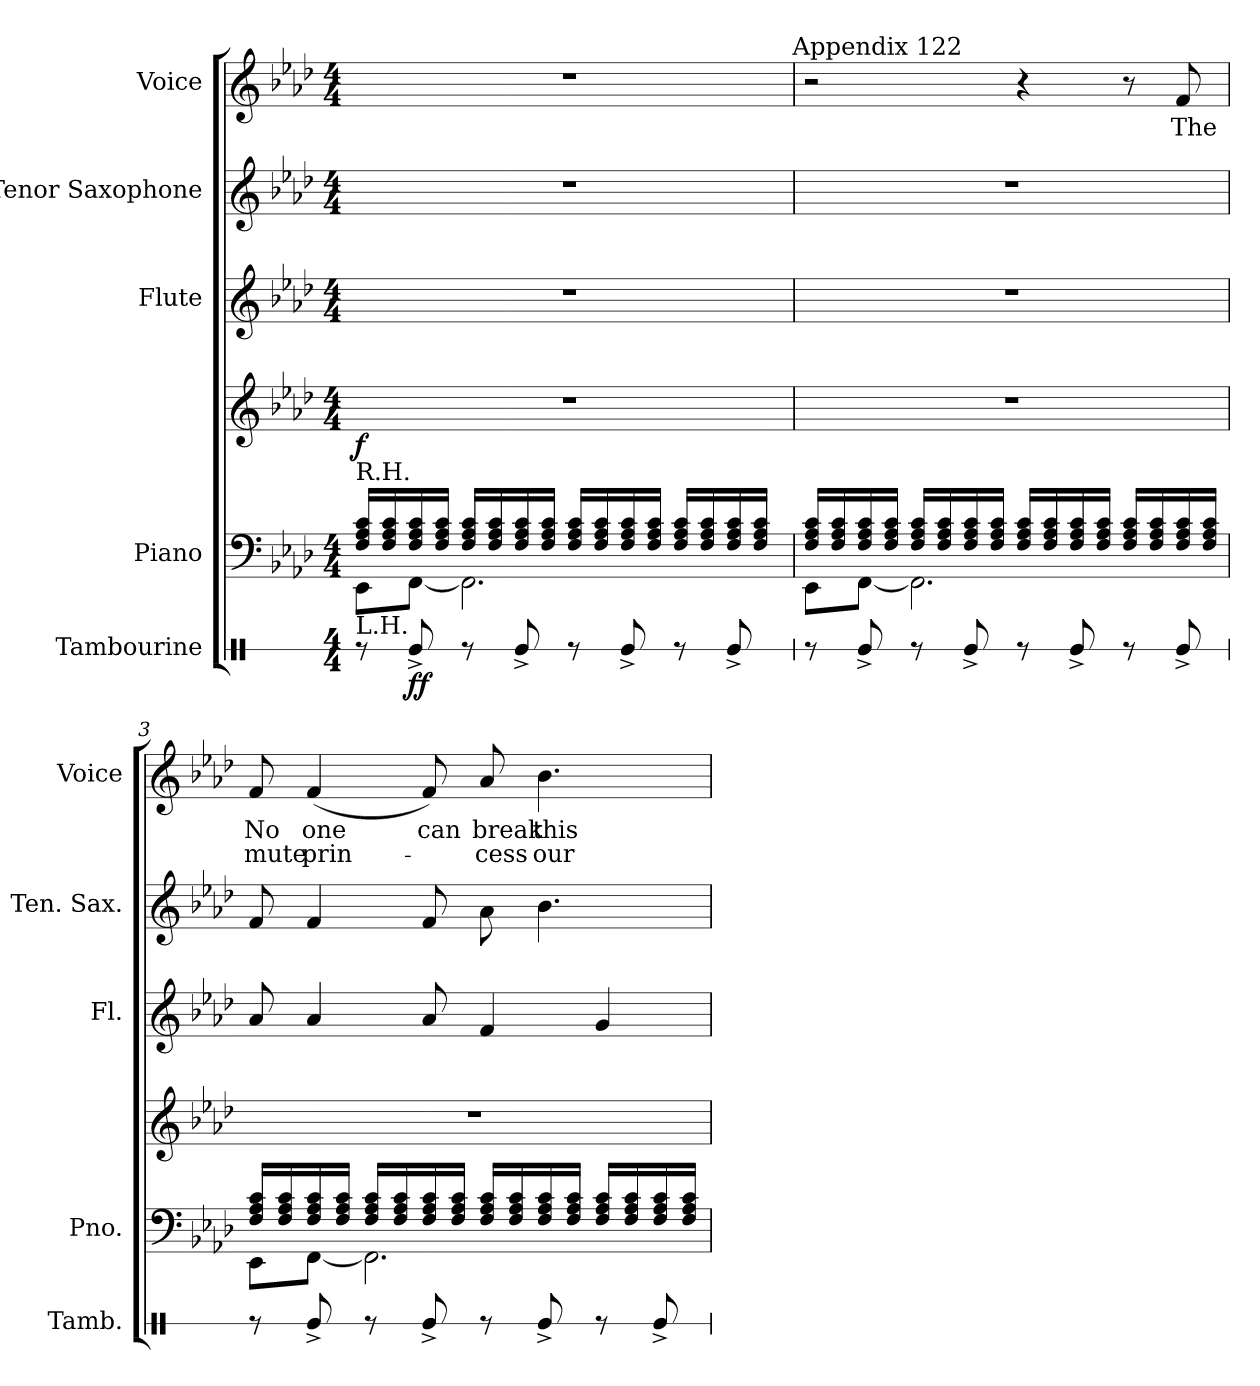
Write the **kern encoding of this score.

**kern	**dynam	**kern	**kern	**dynam	**kern	**kern	**kern	**text	**text
*part5	*part5	*part4	*part4	*part4	*part3	*part2	*part1	*part1	*part1
*staff6	*staff6	*staff5	*staff4	*staff4/5	*staff3	*staff2	*staff1	*staff1	*staff1
*I"Tambourine	*	*I"Piano	*	*	*I"Flute	*I"Tenor Saxophone	*I"Voice	*	*
*I'Tamb.	*	*I'Pno.	*	*	*I'Fl.	*I'Ten. Sax.	*I'Voice	*	*
!!LO:PB:g=z
*stria1	*	*	*	*	*	*	*	*	*
*clefX	*	*clefF4	*clefG2	*	*clefG2	*clefG2	*clefG2	*	*
*	*	*	*	*	*	*ITrd8c14	*	*	*
*k[]	*	*k[b-e-a-d-]	*k[b-e-a-d-]	*	*k[b-e-a-d-]	*k[b-e-a-d-]	*k[b-e-a-d-]	*	*
*C:	*	*A-:	*A-:	*	*A-:	*A-:	*A-:	*	*
*M4/4	*	*M4/4	*M4/4	*	*M4/4	*M4/4	*M4/4	*	*
*MM104	*	*MM104	*MM104	*	*MM104	*MM104	*MM104	*	*
=1	=1	=1	=1	=1	=1	=1	=1	=1	=1
*	*	*^	*	*	*	*	*	*	*
!	!	!LO:TX:a:t=R.H.	!	!	!	!	!	!	!	!
!	!	!LO:TX:b:t=L.H.	!	!	!	!	!	!	!	!
*	*	*	*	*	*	*	*	*^	*	*
8r	.	16Fi/ 16A-i 16ciLL	8EE-i\L	1r	f	1r	1r	1r	2ryy	.	.
.	.	16Fi/ 16A-i 16ci	.	.	.	.	.	.	.	.	.
8Re^i/	ff	16Fi/ 16A-i 16ci	[8FFi\J	.	.	.	.	.	.	.	.
.	.	16Fi/ 16A-i 16ciJJ	.	.	.	.	.	.	.	.	.
8r	.	16Fi/ 16A-i 16ciLL	2.FFi\]	.	.	.	.	.	.	.	.
.	.	16Fi/ 16A-i 16ci	.	.	.	.	.	.	.	.	.
8Re^i/	.	16Fi/ 16A-i 16ci	.	.	.	.	.	.	.	.	.
.	.	16Fi/ 16A-i 16ciJJ	.	.	.	.	.	.	.	.	.
8r	.	16Fi/ 16A-i 16ciLL	.	.	.	.	.	.	4ryy	.	.
.	.	16Fi/ 16A-i 16ci	.	.	.	.	.	.	.	.	.
8Re^i/	.	16Fi/ 16A-i 16ci	.	.	.	.	.	.	.	.	.
.	.	16Fi/ 16A-i 16ciJJ	.	.	.	.	.	.	.	.	.
8r	.	16Fi/ 16A-i 16ciLL	.	.	.	.	.	.	8ryy	.	.
.	.	16Fi/ 16A-i 16ci	.	.	.	.	.	.	.	.	.
8Re^i/	.	16Fi/ 16A-i 16ci	.	.	.	.	.	.	16ryy	.	.
.	.	16Fi/ 16A-i 16ciJJ	.	.	.	.	.	.	32ryy	.	.
.	.	.	.	.	.	.	.	.	64ryy	.	.
.	.	.	.	.	.	.	.	.	128...ryy	.	.
!	!	!	!	!	!	!	!	!	!LO:TX:a:t=Appendix 122	!	!
.	.	.	.	.	.	.	.	.	1024ryy	.	.
*	*	*	*	*	*	*	*	*v	*v	*	*
=2	=2	=2	=2	=2	=2	=2	=2	=2	=2	=2
8r	.	16Fi/ 16A-i 16ciLL	8EE-i\L	1r	.	1r	1r	2r	.	.
.	.	16Fi/ 16A-i 16ci	.	.	.	.	.	.	.	.
8Re^i/	.	16Fi/ 16A-i 16ci	[8FFi\J	.	.	.	.	.	.	.
.	.	16Fi/ 16A-i 16ciJJ	.	.	.	.	.	.	.	.
8r	.	16Fi/ 16A-i 16ciLL	2.FFi\]	.	.	.	.	.	.	.
.	.	16Fi/ 16A-i 16ci	.	.	.	.	.	.	.	.
8Re^i/	.	16Fi/ 16A-i 16ci	.	.	.	.	.	.	.	.
.	.	16Fi/ 16A-i 16ciJJ	.	.	.	.	.	.	.	.
8r	.	16Fi/ 16A-i 16ciLL	.	.	.	.	.	4r	.	.
.	.	16Fi/ 16A-i 16ci	.	.	.	.	.	.	.	.
8Re^i/	.	16Fi/ 16A-i 16ci	.	.	.	.	.	.	.	.
.	.	16Fi/ 16A-i 16ciJJ	.	.	.	.	.	.	.	.
8r	.	16Fi/ 16A-i 16ciLL	.	.	.	.	.	8r	.	.
.	.	16Fi/ 16A-i 16ci	.	.	.	.	.	.	.	.
!	!	!	!	!	!	!	!	!	!LO:LY:b:color=#000000	!
8Re^i/	.	16Fi/ 16A-i 16ci	.	.	.	.	.	8fi/	The	.
.	.	16Fi/ 16A-i 16ciJJ	.	.	.	.	.	.	.	.
=3	=3	=3	=3	=3	=3	=3	=3	=3	=3	=3
!	!	!	!	!	!	!	!	!	!LO:LY:b:color=#000000	!LO:LY:b:color=#000000
8r	.	16Fi/ 16A-i 16ciLL	8EE-i\L	1r	.	8a-i/	8Fi/	8fi/	No	mute
.	.	16Fi/ 16A-i 16ci	.	.	.	.	.	.	.	.
!	!	!	!	!	!	!	!	!	!LO:LY:b:color=#000000	!LO:LY:b:color=#000000
8Re^i/	.	16Fi/ 16A-i 16ci	[8FFi\J	.	.	4a-i/	4Fi/	(4fi/	one	prin-
.	.	16Fi/ 16A-i 16ciJJ	.	.	.	.	.	.	.	.
8r	.	16Fi/ 16A-i 16ciLL	2.FFi\]	.	.	.	.	.	.	.
.	.	16Fi/ 16A-i 16ci	.	.	.	.	.	.	.	.
!	!	!	!	!	!	!	!	!	!LO:LY:b:color=#000000	!
8Re^i/	.	16Fi/ 16A-i 16ci	.	.	.	8a-i/	8Fi/	8fi/)	can	.
.	.	16Fi/ 16A-i 16ciJJ	.	.	.	.	.	.	.	.
!	!	!	!	!	!	!	!	!	!LO:LY:b:color=#000000	!LO:LY:b:color=#000000
8r	.	16Fi/ 16A-i 16ciLL	.	.	.	4fi/	8A-i\	8a-i/	break	-cess
.	.	16Fi/ 16A-i 16ci	.	.	.	.	.	.	.	.
!	!	!	!	!	!	!	!	!	!LO:LY:b:color=#000000	!LO:LY:b:color=#000000
8Re^i/	.	16Fi/ 16A-i 16ci	.	.	.	.	4.B-i\	4.b-i\	this	our
.	.	16Fi/ 16A-i 16ciJJ	.	.	.	.	.	.	.	.
8r	.	16Fi/ 16A-i 16ciLL	.	.	.	4gi/	.	.	.	.
.	.	16Fi/ 16A-i 16ci	.	.	.	.	.	.	.	.
8Re^i/	.	16Fi/ 16A-i 16ci	.	.	.	.	.	.	.	.
.	.	16Fi/ 16A-i 16ciJJ	.	.	.	.	.	.	.	.
*	*	*v	*v	*	*	*	*	*	*	*
=	=	=	=	=	=	=	=	=	=
*-	*-	*-	*-	*-	*-	*-	*-	*-	*-
